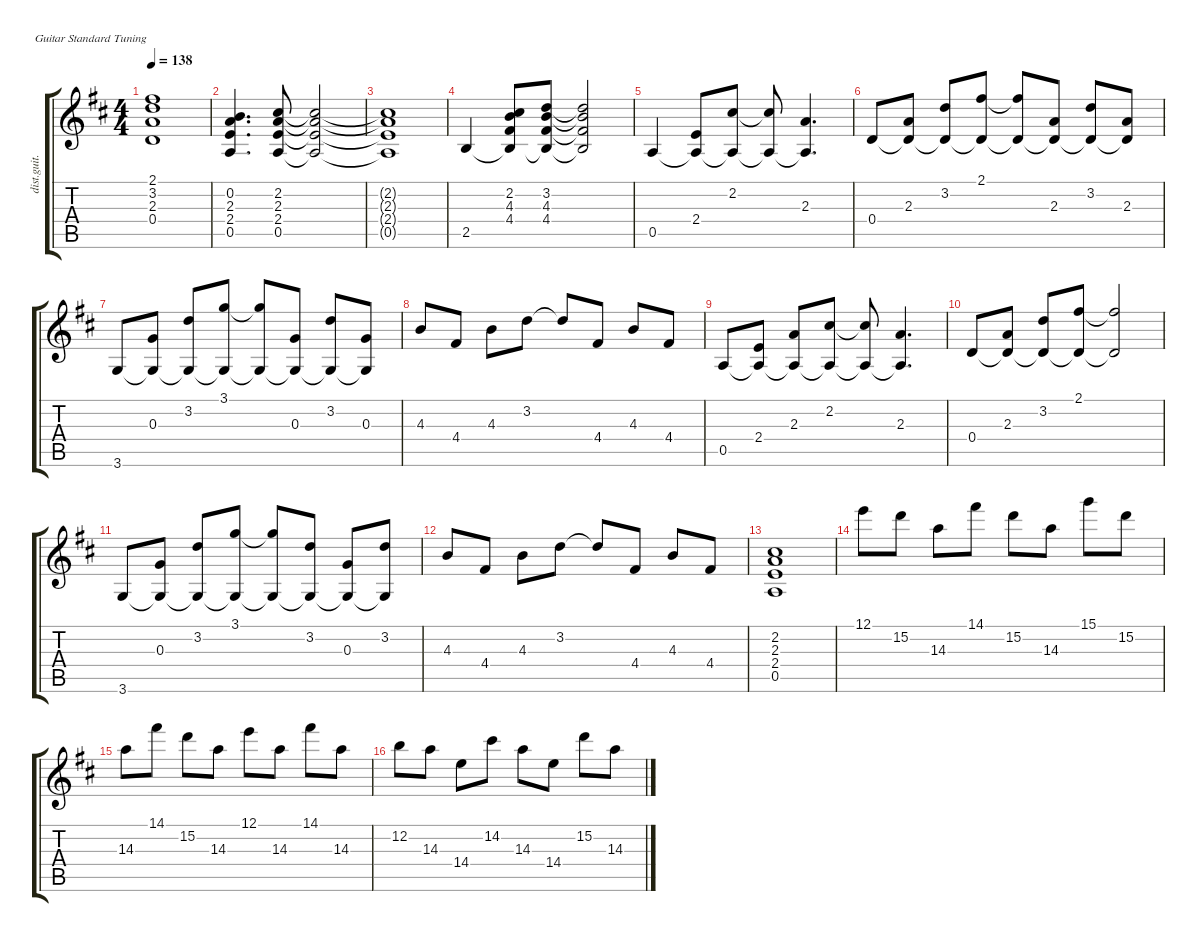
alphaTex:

\hideDynamics
\bracketExtendMode groupsimilarinstruments
\otherSystemsTrackNameOrientation horizontal
\track ("EG2" "dist.guit.") {defaultSystemsLayout 5 instrument distortionguitar}
\staff {score tabs}
\tuning (E4 B3 G3 D3 A2 E2)
\ts (4 4)
\tempo 138
\clef g2
\ks d
(2.1{t acc #} 3.2{t acc forcenatural} 2.3{t acc forcenatural} 0.4{t acc forcenatural}).1{dy mf} |
(0.2{acc forcenatural} 2.3{acc forcenatural} 2.4{acc forcenatural} 0.5{acc forcenatural}).4{d dy f} (2.2{acc #} 2.3{acc forcenatural} 2.4{acc forcenatural} 0.5{acc forcenatural}).8{dy mf} (2.2{t acc #} 0.5{t acc forcenatural} 2.4{t acc forcenatural} 2.3{t acc forcenatural}).2 |
(2.2{t acc #} 2.3{t acc forcenatural} 2.4{t acc forcenatural} 0.5{t acc forcenatural}).1 |
2.5{acc forcenatural}.4{dy f} (2.2{acc #} 4.3{acc forcenatural} 4.4{acc #} 2.5{t acc forcenatural}).8 (3.2{acc forcenatural} 4.3{acc forcenatural} 4.4{acc #} 2.5{t acc forcenatural}).8 (3.2{t acc forcenatural} 4.3{t acc forcenatural} 4.4{t acc #} 2.5{t acc forcenatural}).2 |
0.5{acc forcenatural}.4 (2.4{acc forcenatural} 0.5{t acc forcenatural}).8 (2.2{acc #} 0.5{t acc forcenatural}).8 (2.2{t acc #} 0.5{t acc forcenatural}).8 (2.3{acc forcenatural} 0.5{t acc forcenatural}).4{d} |
0.4{acc forcenatural}.8 (2.3{acc forcenatural} 0.4{t acc forcenatural}).8 (3.2{acc forcenatural} 0.4{t acc forcenatural}).8 (2.1{acc #} 0.4{t acc forcenatural}).8 (2.1{t acc #} 0.4{t acc forcenatural}).8 (2.3{acc forcenatural} 0.4{t acc forcenatural}).8 (3.2{acc forcenatural} 0.4{t acc forcenatural}).8 (2.3{acc forcenatural} 0.4{t acc forcenatural}).8 |
3.6{acc forcenatural}.8 (0.3{acc forcenatural} 3.6{t acc forcenatural}).8 (3.2{acc forcenatural} 3.6{t acc forcenatural}).8 (3.1{acc forcenatural} 3.6{t acc forcenatural}).8 (3.1{t acc forcenatural} 3.6{t acc forcenatural}).8 (0.3{acc forcenatural} 3.6{t acc forcenatural}).8 (3.2{acc forcenatural} 3.6{t acc forcenatural}).8 (0.3{acc forcenatural} 3.6{t acc forcenatural}).8 |
4.3{acc forcenatural}.8 4.4{acc #}.8 4.3{acc forcenatural}.8 3.2{acc forcenatural}.8 3.2{t acc forcenatural}.8 4.4{acc #}.8 4.3{acc forcenatural}.8 4.4{acc #}.8 |
0.5{acc forcenatural}.8 (2.4{acc forcenatural} 0.5{t acc forcenatural}).8 (2.3{acc forcenatural} 0.5{t acc forcenatural}).8 (2.2{acc #} 0.5{t acc forcenatural}).8 (0.5{t acc forcenatural} 2.2{t acc #}).8 (0.5{t acc forcenatural} 2.3{acc forcenatural}).4{d} |
0.4{acc forcenatural}.8 (2.3{acc forcenatural} 0.4{t acc forcenatural}).8 (3.2{acc forcenatural} 0.4{t acc forcenatural}).8 (2.1{acc #} 0.4{t acc forcenatural}).8 (2.1{t acc #} 0.4{t acc forcenatural}).2 |
3.6{acc forcenatural}.8 (0.3{acc forcenatural} 3.6{t acc forcenatural}).8 (3.2{acc forcenatural} 3.6{t acc forcenatural}).8 (3.1{acc forcenatural} 3.6{t acc forcenatural}).8 (3.1{t acc forcenatural} 3.6{t acc forcenatural}).8 (3.2{acc forcenatural} 3.6{t acc forcenatural}).8 (0.3{acc forcenatural} 3.6{t acc forcenatural}).8 (3.2{acc forcenatural} 3.6{t acc forcenatural}).8 |
4.3{acc forcenatural}.8 4.4{acc #}.8 4.3{acc forcenatural}.8 3.2{acc forcenatural}.8 3.2{t acc forcenatural}.8 4.4{acc #}.8 4.3{acc forcenatural}.8 4.4{acc #}.8 |
(2.2{acc #} 2.3{acc forcenatural} 2.4{acc forcenatural} 0.5{acc forcenatural}).1 |
12.1{acc forcenatural}.8{dy fff} 15.2{acc forcenatural}.8 14.3{acc forcenatural}.8 14.1{acc #}.8 15.2{acc forcenatural}.8 14.3{acc forcenatural}.8 15.1{acc forcenatural}.8 15.2{acc forcenatural}.8 |
14.3{acc forcenatural}.8 14.1{acc #}.8 15.2{acc forcenatural}.8 14.3{acc forcenatural}.8 12.1{acc forcenatural}.8 14.3{acc forcenatural}.8 14.1{acc #}.8 14.3{acc forcenatural}.8 |
12.2{acc forcenatural}.8 14.3{acc forcenatural}.8 14.4{acc forcenatural}.8 14.2{acc #}.8 14.3{acc forcenatural}.8 14.4{acc forcenatural}.8 15.2{acc forcenatural}.8 14.3{acc forcenatural}.8
